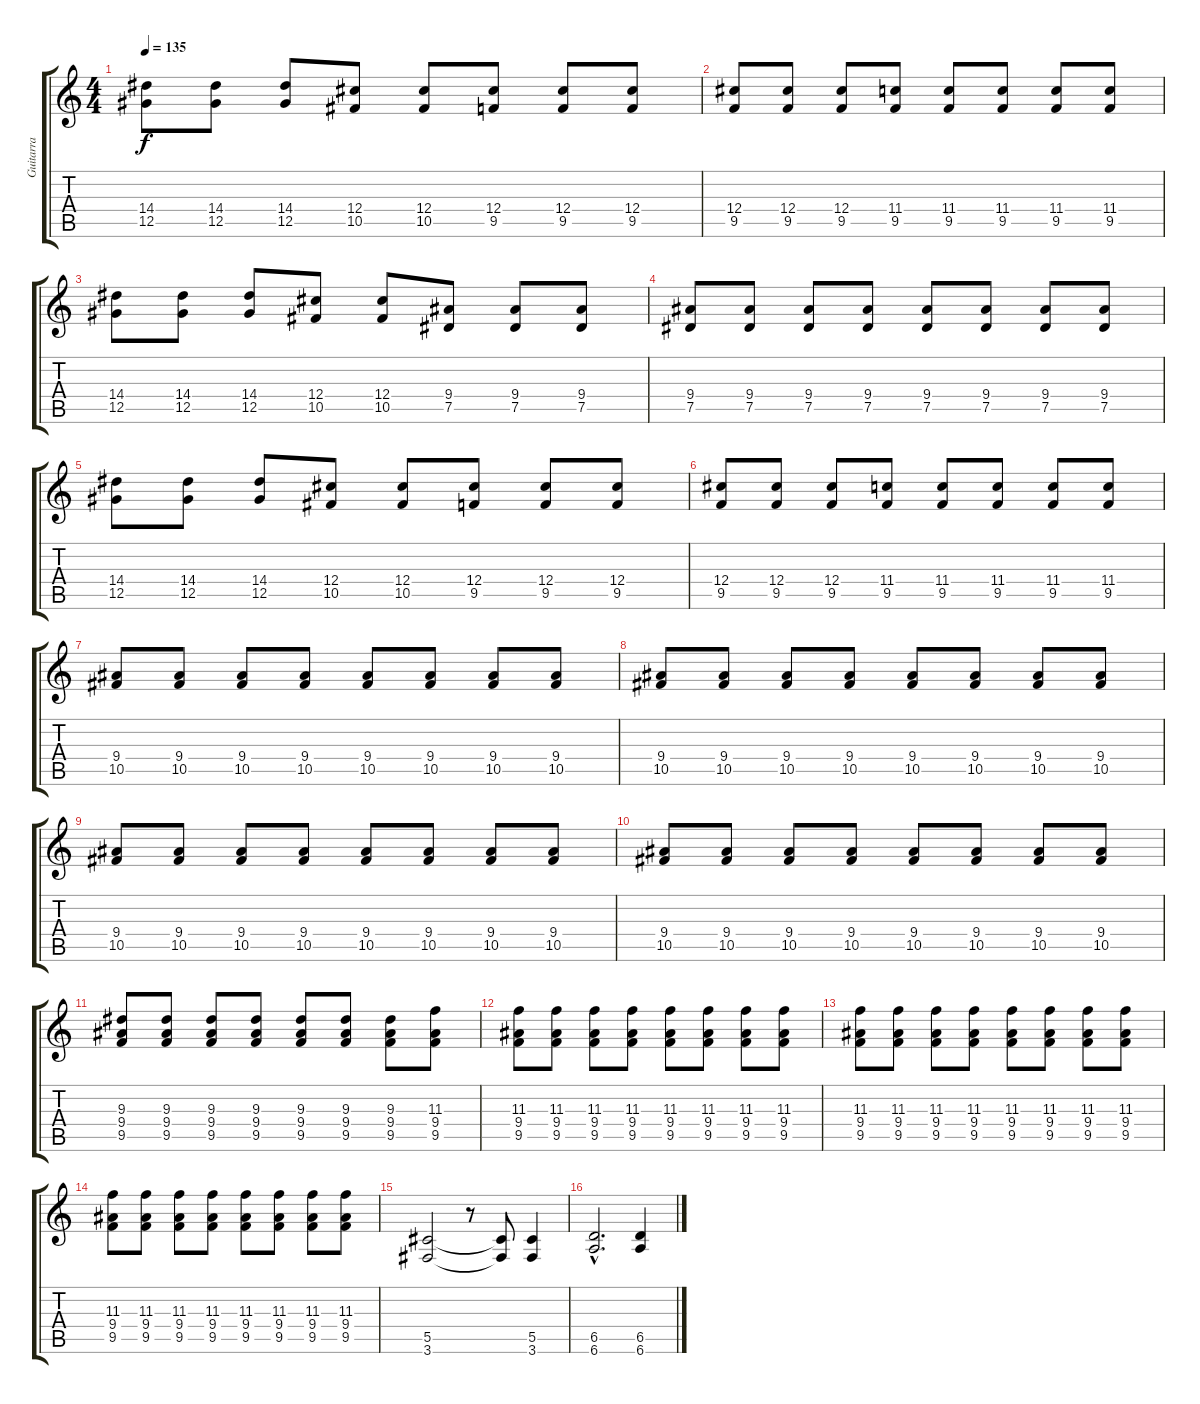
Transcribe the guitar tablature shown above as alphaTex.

\track ("Guitarra" "Guitarra") {instrument distortionguitar}
\staff {score tabs}
\tuning (Eb4 Bb3 Gb3 Db3 Ab2 Eb2) {hide}
\ts (4 4)
\tempo 135
\clef g2
\ks c
(14.4 12.5).8{dy f} (14.4 12.5).8 (14.4 12.5).8 (12.4 10.5).8 (12.4 10.5).8 (12.4 9.5).8 (12.4 9.5).8 (12.4 9.5).8 |
(12.4 9.5).8 (12.4 9.5).8 (12.4 9.5).8 (11.4 9.5).8 (11.4 9.5).8 (11.4 9.5).8 (11.4 9.5).8 (11.4 9.5).8 |
(14.4 12.5).8 (14.4 12.5).8 (14.4 12.5).8 (12.4 10.5).8 (12.4 10.5).8 (9.4 7.5).8 (9.4 7.5).8 (9.4 7.5).8 |
(9.4 7.5).8 (9.4 7.5).8 (9.4 7.5).8 (9.4 7.5).8 (9.4 7.5).8 (9.4 7.5).8 (9.4 7.5).8 (9.4 7.5).8 |
(14.4 12.5).8 (14.4 12.5).8 (14.4 12.5).8 (12.4 10.5).8 (12.4 10.5).8 (12.4 9.5).8 (12.4 9.5).8 (12.4 9.5).8 |
(12.4 9.5).8 (12.4 9.5).8 (12.4 9.5).8 (11.4 9.5).8 (11.4 9.5).8 (11.4 9.5).8 (11.4 9.5).8 (11.4 9.5).8 |
(9.4 10.5).8 (9.4 10.5).8 (9.4 10.5).8 (9.4 10.5).8 (9.4 10.5).8 (9.4 10.5).8 (9.4 10.5).8 (9.4 10.5).8 |
(9.4 10.5).8 (9.4 10.5).8 (9.4 10.5).8 (9.4 10.5).8 (9.4 10.5).8 (9.4 10.5).8 (9.4 10.5).8 (9.4 10.5).8 |
(9.4 10.5).8 (9.4 10.5).8 (9.4 10.5).8 (9.4 10.5).8 (9.4 10.5).8 (9.4 10.5).8 (9.4 10.5).8 (9.4 10.5).8 |
(9.4 10.5).8 (9.4 10.5).8 (9.4 10.5).8 (9.4 10.5).8 (9.4 10.5).8 (9.4 10.5).8 (9.4 10.5).8 (9.4 10.5).8 |
(9.3 9.4 9.5).8{volume 12} (9.3 9.4 9.5).8 (9.3 9.4 9.5).8 (9.3 9.4 9.5).8 (9.3 9.4 9.5).8 (9.3 9.4 9.5).8 (9.3 9.4 9.5).8 (11.3 9.4 9.5).8 |
(11.3 9.4 9.5).8 (11.3 9.4 9.5).8 (11.3 9.4 9.5).8 (11.3 9.4 9.5).8 (11.3 9.4 9.5).8 (11.3 9.4 9.5).8 (11.3 9.4 9.5).8 (11.3 9.4 9.5).8 |
(11.3 9.4 9.5).8 (11.3 9.4 9.5).8 (11.3 9.4 9.5).8 (11.3 9.4 9.5).8 (11.3 9.4 9.5).8 (11.3 9.4 9.5).8 (11.3 9.4 9.5).8 (11.3 9.4 9.5).8 |
(11.3 9.4 9.5).8 (11.3 9.4 9.5).8 (11.3 9.4 9.5).8 (11.3 9.4 9.5).8 (11.3 9.4 9.5).8 (11.3 9.4 9.5).8 (11.3 9.4 9.5).8 (11.3 9.4 9.5).8 |
(5.5 3.6).2 r.8 (5.5{t} 3.6{t}).8 (5.5 3.6).4 |
(6.5{hac} 6.6{hac}).2{d} (6.5 6.6).4
